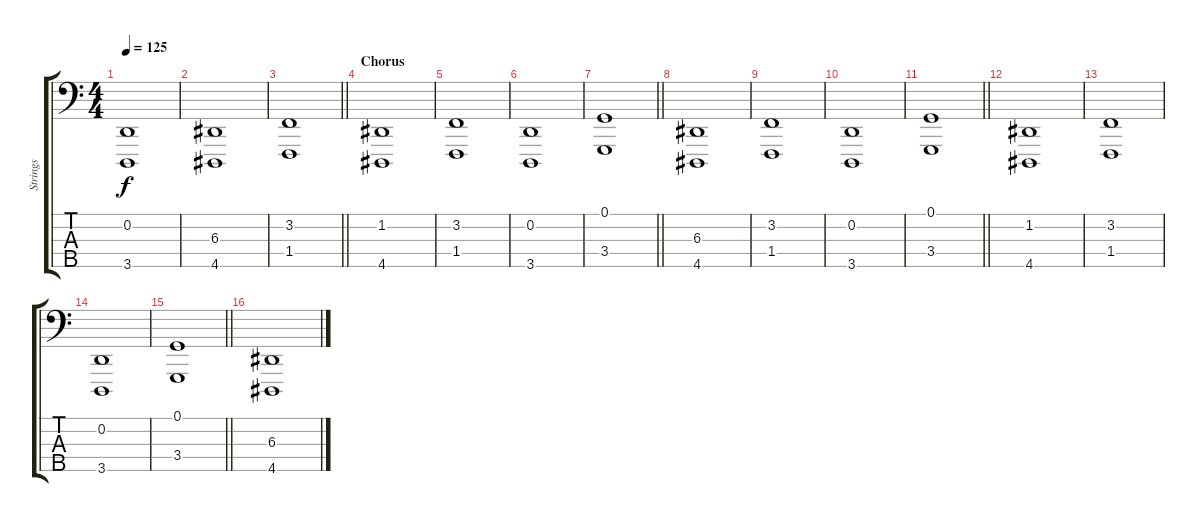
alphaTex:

\track ("Strings" "Strings") {instrument stringensemble1}
\staff {score tabs}
\tuning (G2 D2 A1 E1 B0) {hide}
\ts (4 4)
\tempo 125
\clef f4
\ks c
(0.2 3.5).1{dy f} |
(6.3 4.5).1 |
\barLineRight lightlight
(3.2 1.4).1 |
\section ("" "Chorus ")
(1.2 4.5).1 |
(3.2 1.4).1 |
(0.2 3.5).1 |
\barLineRight lightlight
(0.1 3.4).1 |
(6.3 4.5).1 |
(3.2 1.4).1 |
(0.2 3.5).1 |
\barLineRight lightlight
(0.1 3.4).1 |
(1.2 4.5).1 |
(3.2 1.4).1 |
(0.2 3.5).1 |
\barLineRight lightlight
(0.1 3.4).1 |
(6.3 4.5).1
